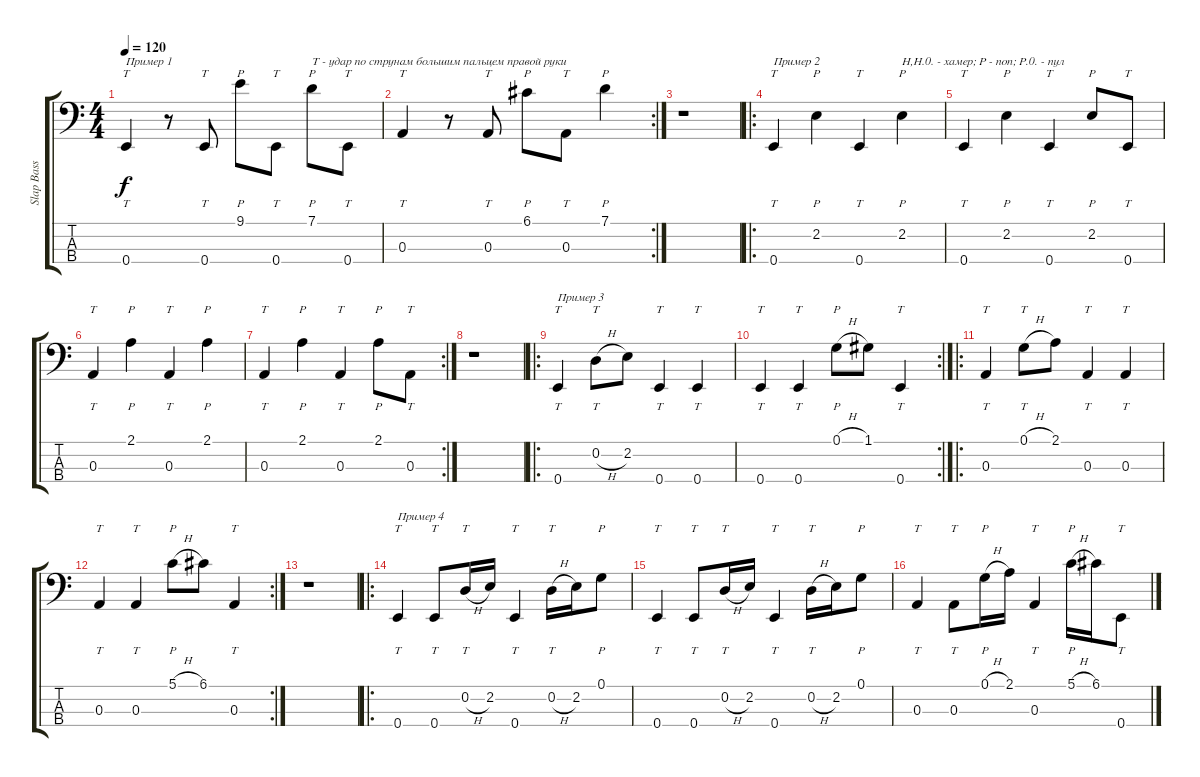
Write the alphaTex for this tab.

\track ("Slap Bass" "Slap Bass") {instrument slapbass1}
\staff {score tabs}
\tuning (G2 D2 A1 E1) {hide}
\ts (4 4)
\tempo 120
\clef f4
\ks c
0.4.4{tt txt "Пример 1" dy f instrument slapbass1} r.8 0.4.8{tt} 9.1.8{p} 0.4.8{tt} 7.1.8{p txt "T - удар по струнам большим пальцем правой руки"} 0.4.8{tt} |
\rc 2
0.3.4{tt} r.8 0.3.8{tt} 6.1.8{p} 0.3.8{tt} 7.1.4{p} |
r.1 |
\ro
0.4.4{tt txt "Пример 2"} 2.2.4{p} 0.4.4{tt} 2.2.4{p txt "Н,Н.0. - хамер; Р - поп; Р.0. - пул "} |
0.4.4{tt} 2.2.4{p} 0.4.4{tt} 2.2.8{p} 0.4.8{tt} |
0.3.4{tt} 2.1.4{p} 0.3.4{tt} 2.1.4{p} |
\rc 2
0.3.4{tt} 2.1.4{p} 0.3.4{tt} 2.1.8{p} 0.3.8{tt} |
r.1 |
\ro
0.4.4{tt txt "Пример 3"} 0.2{h}.8{tt} 2.2.8 0.4.4{tt} 0.4.4{tt} |
\rc 2
0.4.4{tt} 0.4.4{tt} 0.1{h}.8{p} 1.1.8 0.4.4{tt} |
\ro
0.3.4{tt} 0.1{h}.8{tt} 2.1.8 0.3.4{tt} 0.3.4{tt} |
\rc 2
0.3.4{tt} 0.3.4{tt} 5.1{h}.8{p} 6.1.8 0.3.4{tt} |
r.1 |
\ro
0.4.4{tt txt "Пример 4"} 0.4.8{tt} 0.2{h}.16{tt} 2.2.16 0.4.4{tt} 0.2{h}.16{tt} 2.2.16 0.1.8{p} |
0.4.4{tt} 0.4.8{tt} 0.2{h}.16{tt} 2.2.16 0.4.4{tt} 0.2{h}.16{tt} 2.2.16 0.1.8{p} |
0.3.4{tt} 0.3.8{tt} 0.1{h}.16{p} 2.1.16 0.3.4{tt} 5.1{h}.16{p} 6.1.16 0.4.8{tt}
